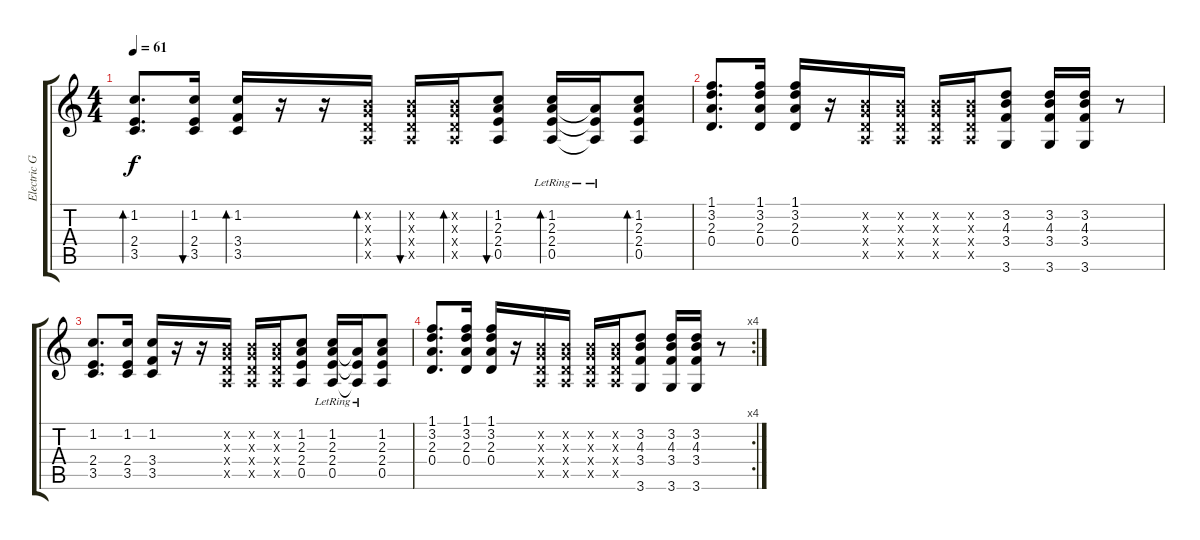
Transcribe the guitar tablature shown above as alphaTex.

\track ("Electric Guitar (Jazz)" "Electric G") {instrument electricguitarjazz}
\staff {score tabs}
\tuning (E4 B3 G3 D3 A2 E2) {hide}
\ts (4 4)
\tempo 61
\clef g2
\ks c
(1.2 2.4 3.5).8{d bd 30 dy f instrument electricguitarjazz} (1.2 2.4 3.5).16{bu 30} (1.2 3.4 3.5).16{bd 30} r.16 r.16 (0.2{x} 0.3{x} 0.4{x} 0.5{x}).16{bd 30} (0.2{x} 0.3{x} 0.4{x} 0.5{x}).16{bu 30} (0.2{x} 0.3{x} 0.4{x} 0.5{x}).16{bd 30} (1.2 2.3 2.4 0.5).8{bu 30} (1.2 2.3 2.4{lr} 0.5).16{bd 30} (2.3{t} 2.4{lr t} 0.5{t}).16 (1.2 2.3 2.4 0.5).8{bd 60} |
(1.1 3.2 2.3 0.4).8{d} (1.1 3.2 2.3 0.4).16 (1.1 3.2 2.3 0.4).16 r.16 (0.2{x} 0.3{x} 0.4{x} 0.5{x}).16 (0.2{x} 0.3{x} 0.4{x} 0.5{x}).16 (0.2{x} 0.3{x} 0.4{x} 0.5{x}).16 (0.2{x} 0.3{x} 0.4{x} 0.5{x}).16 (3.2 4.3 3.4 3.6).8 (3.2 4.3 3.4 3.6).16 (3.2 4.3 3.4 3.6).16 r.8 |
(1.2 2.4 3.5).8{d} (1.2 2.4 3.5).16 (1.2 3.4 3.5).16 r.16 r.16 (0.2{x} 0.3{x} 0.4{x} 0.5{x}).16 (0.2{x} 0.3{x} 0.4{x} 0.5{x}).16 (0.2{x} 0.3{x} 0.4{x} 0.5{x}).16 (1.2 2.3 2.4 0.5).8 (1.2 2.3 2.4{lr} 0.5).16 (2.3{t} 2.4{lr t} 0.5{t}).16 (1.2 2.3 2.4 0.5).8 |
\rc 4
(1.1 3.2 2.3 0.4).8{d} (1.1 3.2 2.3 0.4).16 (1.1 3.2 2.3 0.4).16 r.16 (0.2{x} 0.3{x} 0.4{x} 0.5{x}).16 (0.2{x} 0.3{x} 0.4{x} 0.5{x}).16 (0.2{x} 0.3{x} 0.4{x} 0.5{x}).16 (0.2{x} 0.3{x} 0.4{x} 0.5{x}).16 (3.2 4.3 3.4 3.6).8 (3.2 4.3 3.4 3.6).16 (3.2 4.3 3.4 3.6).16 r.8
